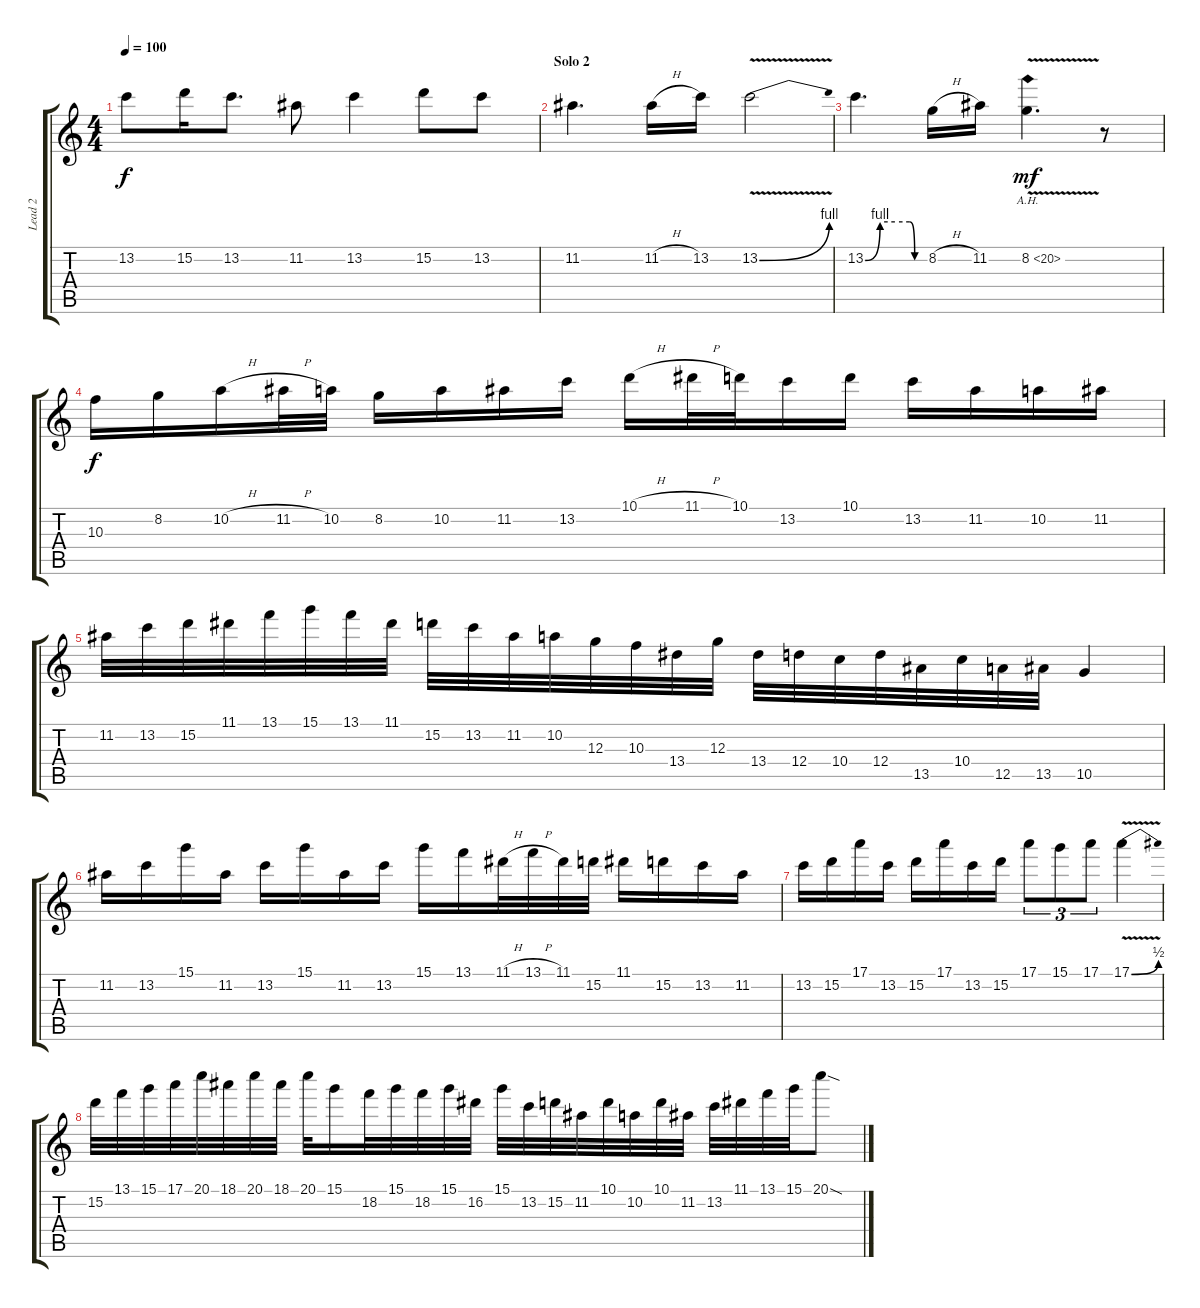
\track ("Lead 2" "Lead 2") {instrument distortionguitar}
\staff {score tabs}
\tuning (E4 B3 G3 D3 A2 E2) {hide}
\ts (4 4)
\tempo 100
\clef g2
\ks c
13.2.8{dy f} 15.2.16 13.2.8{d} 11.2.8 13.2.4 15.2.8 13.2.8 |
\section ("" "Solo 2")
11.2.4{d} 11.2{h}.16 13.2.16 13.2{be (bend 0 0 60 4) v}.2 |
13.2{be (custom 0 0 15 4 30 4 45 4 50 0 55 0 60 0)}.4{d} 8.2{h}.16 11.2.16 8.2{ah 12 v}.4{d dy mf} r.8 |
10.3.16{dy f} 8.2.16 10.2{h}.16 11.2{h}.32 10.2.32 8.2.16 10.2.16 11.2.16 13.2.16 10.1{h}.16 11.1{h}.32 10.1.32 13.2.16 10.1.16 13.2.16 11.2.16 10.2.16 11.2.16 |
11.2.32 13.2.32 15.2.32 11.1.32 13.1.32 15.1.32 13.1.32 11.1.32 15.2.32 13.2.32 11.2.32 10.2.32 12.3.32 10.3.32 13.4.32 12.3.32 13.4.32 12.4.32 10.4.32 12.4.32 13.5.32 10.4.32 12.5.32 13.5.32 10.5.4 |
11.2.16 13.2.16 15.1.16 11.2.16 13.2.16 15.1.16 11.2.16 13.2.16 15.1.16 13.1.16 11.1{h}.32 13.1{h}.32 11.1.32 15.2.32 11.1.16 15.2.16 13.2.16 11.2.16 |
13.2.16 15.2.16 17.1.16 13.2.16 15.2.16 17.1.16 13.2.16 15.2.16 17.1.8{tu (3 2)} 15.1.8{tu (3 2)} 17.1.8{tu (3 2)} 17.1{be (bend 0 0 60 2) v}.4 |
15.2.32 13.1.32 15.1.32 17.1.32 20.1.32 18.1.32 20.1.32 18.1.32 20.1.32 15.1.16 18.2.32 15.1.32 18.2.32 15.1.32 16.2.32 15.1.32 13.2.32 15.2.32 11.2.32 10.1.32 10.2.32 10.1.32 11.2.32 13.2.32 11.1.32 13.1.32 15.1.32 20.1{sod}.8
